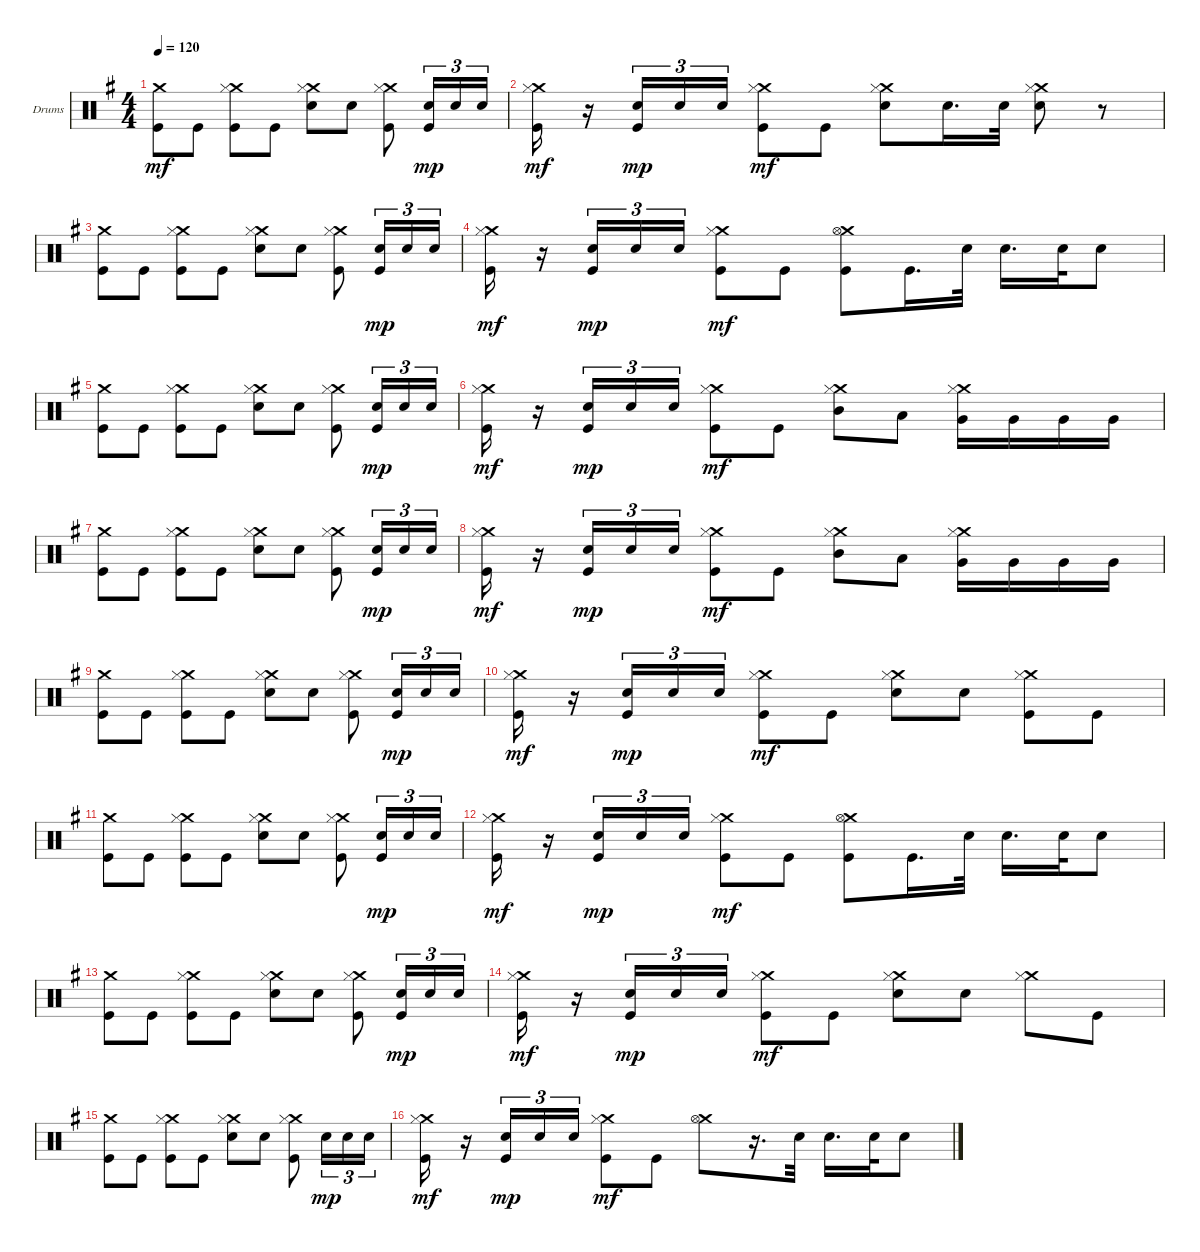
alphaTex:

\bracketExtendMode groupsimilarinstruments
\firstSystemTrackNameOrientation horizontal
\otherSystemsTrackNameOrientation horizontal
\track ("Drumkit" "Drums") {instrument percussion}
\staff {score}
\articulation defaults
\ts (4 4)
\tempo 120
\clef neutral
\ks g
("Crash medium (hit)" "Kick (hit)").8{dy mf} "Kick (hit)".8 ("Crash medium (hit)" "Hi-Hat (closed)" "Kick (hit)").8 "Kick (hit)".8 ("Crash medium (hit)" "Hi-Hat (closed)" "Snare (hit) 2").8 "Snare (hit) 2".8 ("Crash medium (hit)" "Hi-Hat (closed)" "Kick (hit)").8 ("Snare (hit) 2" "Kick (hit)").16{tu (3 2) dy mp} "Snare (hit) 2".16{tu (3 2)} "Snare (hit) 2".16{tu (3 2)} |
("Crash medium (hit)" "Hi-Hat (closed)" "Kick (hit)").16{dy mf} r.16 ("Snare (hit) 2" "Kick (hit)").16{tu (3 2) dy mp} "Snare (hit) 2".16{tu (3 2)} "Snare (hit) 2".16{tu (3 2)} ("Crash medium (hit)" "Hi-Hat (closed)" "Kick (hit)").8{dy mf} "Kick (hit)".8 ("Crash medium (hit)" "Hi-Hat (closed)" "Snare (hit) 2").8 "Snare (hit) 2".16{d} "Snare (hit) 2".32 ("Crash medium (hit)" "Hi-Hat (closed)" "Snare (hit) 2").8 r.8 |
("Crash medium (hit)" "Kick (hit)").8 "Kick (hit)".8 ("Crash medium (hit)" "Hi-Hat (closed)" "Kick (hit)").8 "Kick (hit)".8 ("Crash medium (hit)" "Hi-Hat (closed)" "Snare (hit) 2").8 "Snare (hit) 2".8 ("Crash medium (hit)" "Hi-Hat (closed)" "Kick (hit)").8 ("Snare (hit) 2" "Kick (hit)").16{tu (3 2) dy mp} "Snare (hit) 2".16{tu (3 2)} "Snare (hit) 2".16{tu (3 2)} |
("Crash medium (hit)" "Hi-Hat (closed)" "Kick (hit)").16{dy mf} r.16 ("Snare (hit) 2" "Kick (hit)").16{tu (3 2) dy mp} "Snare (hit) 2".16{tu (3 2)} "Snare (hit) 2".16{tu (3 2)} ("Crash medium (hit)" "Hi-Hat (closed)" "Kick (hit)").8{dy mf} "Kick (hit)".8 ("Crash medium (hit)" "Hi-Hat (open)" "Kick (hit)").8 "Kick (hit)".16{d} "Snare (hit) 2".32 "Snare (hit) 2".16{d} "Snare (hit) 2".32 "Snare (hit) 2".8 |
("Crash medium (hit)" "Kick (hit)").8 "Kick (hit)".8 ("Crash medium (hit)" "Hi-Hat (closed)" "Kick (hit)").8 "Kick (hit)".8 ("Crash medium (hit)" "Hi-Hat (closed)" "Snare (hit) 2").8 "Snare (hit) 2".8 ("Crash medium (hit)" "Hi-Hat (closed)" "Kick (hit)").8 ("Snare (hit) 2" "Kick (hit)").16{tu (3 2) dy mp} "Snare (hit) 2".16{tu (3 2)} "Snare (hit) 2".16{tu (3 2)} |
("Crash medium (hit)" "Hi-Hat (closed)" "Kick (hit)").16{dy mf} r.16 ("Snare (hit) 2" "Kick (hit)").16{tu (3 2) dy mp} "Snare (hit) 2".16{tu (3 2)} "Snare (hit) 2".16{tu (3 2)} ("Crash medium (hit)" "Hi-Hat (closed)" "Kick (hit)").8{dy mf} "Kick (hit)".8 ("Crash medium (hit)" "Hi-Hat (closed)" "Mid Tom (hit)").8 "Low Tom (hit)".8 ("Crash medium (hit)" "Hi-Hat (closed)" "Very Low Tom (hit)").16 "Very Low Tom (hit)".16 "Very Low Tom (hit)".16 "Very Low Tom (hit)".16 |
("Crash medium (hit)" "Kick (hit)").8 "Kick (hit)".8 ("Crash medium (hit)" "Hi-Hat (closed)" "Kick (hit)").8 "Kick (hit)".8 ("Crash medium (hit)" "Hi-Hat (closed)" "Snare (hit) 2").8 "Snare (hit) 2".8 ("Crash medium (hit)" "Hi-Hat (closed)" "Kick (hit)").8 ("Snare (hit) 2" "Kick (hit)").16{tu (3 2) dy mp} "Snare (hit) 2".16{tu (3 2)} "Snare (hit) 2".16{tu (3 2)} |
("Crash medium (hit)" "Hi-Hat (closed)" "Kick (hit)").16{dy mf} r.16 ("Snare (hit) 2" "Kick (hit)").16{tu (3 2) dy mp} "Snare (hit) 2".16{tu (3 2)} "Snare (hit) 2".16{tu (3 2)} ("Crash medium (hit)" "Hi-Hat (closed)" "Kick (hit)").8{dy mf} "Kick (hit)".8 ("Crash medium (hit)" "Hi-Hat (closed)" "Mid Tom (hit)").8 "Low Tom (hit)".8 ("Crash medium (hit)" "Hi-Hat (closed)" "Very Low Tom (hit)").16 "Very Low Tom (hit)".16 "Very Low Tom (hit)".16 "Very Low Tom (hit)".16 |
("Crash medium (hit)" "Kick (hit)").8 "Kick (hit)".8 ("Crash medium (hit)" "Hi-Hat (closed)" "Kick (hit)").8 "Kick (hit)".8 ("Crash medium (hit)" "Hi-Hat (closed)" "Snare (hit) 2").8 "Snare (hit) 2".8 ("Crash medium (hit)" "Hi-Hat (closed)" "Kick (hit)").8 ("Snare (hit) 2" "Kick (hit)").16{tu (3 2) dy mp} "Snare (hit) 2".16{tu (3 2)} "Snare (hit) 2".16{tu (3 2)} |
("Crash medium (hit)" "Hi-Hat (closed)" "Kick (hit)").16{dy mf} r.16 ("Snare (hit) 2" "Kick (hit)").16{tu (3 2) dy mp} "Snare (hit) 2".16{tu (3 2)} "Snare (hit) 2".16{tu (3 2)} ("Crash medium (hit)" "Hi-Hat (closed)" "Kick (hit)").8{dy mf} "Kick (hit)".8 ("Crash medium (hit)" "Hi-Hat (closed)" "Snare (hit) 2").8 "Snare (hit) 2".8 ("Crash medium (hit)" "Hi-Hat (closed)" "Kick (hit)").8 "Kick (hit)".8 |
("Crash medium (hit)" "Kick (hit)").8 "Kick (hit)".8 ("Crash medium (hit)" "Hi-Hat (closed)" "Kick (hit)").8 "Kick (hit)".8 ("Crash medium (hit)" "Hi-Hat (closed)" "Snare (hit) 2").8 "Snare (hit) 2".8 ("Crash medium (hit)" "Hi-Hat (closed)" "Kick (hit)").8 ("Snare (hit) 2" "Kick (hit)").16{tu (3 2) dy mp} "Snare (hit) 2".16{tu (3 2)} "Snare (hit) 2".16{tu (3 2)} |
("Crash medium (hit)" "Hi-Hat (closed)" "Kick (hit)").16{dy mf} r.16 ("Snare (hit) 2" "Kick (hit)").16{tu (3 2) dy mp} "Snare (hit) 2".16{tu (3 2)} "Snare (hit) 2".16{tu (3 2)} ("Crash medium (hit)" "Hi-Hat (closed)" "Kick (hit)").8{dy mf} "Kick (hit)".8 ("Crash medium (hit)" "Hi-Hat (open)" "Kick (hit)").8 "Kick (hit)".16{d} "Snare (hit) 2".32 "Snare (hit) 2".16{d} "Snare (hit) 2".32 "Snare (hit) 2".8 |
("Crash medium (hit)" "Kick (hit)").8 "Kick (hit)".8 ("Crash medium (hit)" "Hi-Hat (closed)" "Kick (hit)").8 "Kick (hit)".8 ("Crash medium (hit)" "Hi-Hat (closed)" "Snare (hit) 2").8 "Snare (hit) 2".8 ("Crash medium (hit)" "Hi-Hat (closed)" "Kick (hit)").8 ("Snare (hit) 2" "Kick (hit)").16{tu (3 2) dy mp} "Snare (hit) 2".16{tu (3 2)} "Snare (hit) 2".16{tu (3 2)} |
("Crash medium (hit)" "Hi-Hat (closed)" "Kick (hit)").16{dy mf} r.16 ("Snare (hit) 2" "Kick (hit)").16{tu (3 2) dy mp} "Snare (hit) 2".16{tu (3 2)} "Snare (hit) 2".16{tu (3 2)} ("Crash medium (hit)" "Hi-Hat (closed)" "Kick (hit)").8{dy mf} "Kick (hit)".8 ("Crash medium (hit)" "Hi-Hat (closed)" "Snare (hit) 2").8 "Snare (hit) 2".8 ("Crash medium (hit)" "Hi-Hat (closed)").8 "Kick (hit)".8 |
("Crash medium (hit)" "Kick (hit)").8 "Kick (hit)".8 ("Crash medium (hit)" "Hi-Hat (closed)" "Kick (hit)").8 "Kick (hit)".8 ("Crash medium (hit)" "Hi-Hat (closed)" "Snare (hit) 2").8 "Snare (hit) 2".8 ("Crash medium (hit)" "Hi-Hat (closed)" "Kick (hit)").8 "Snare (hit) 2".16{tu (3 2) dy mp} "Snare (hit) 2".16{tu (3 2)} "Snare (hit) 2".16{tu (3 2)} |
("Crash medium (hit)" "Hi-Hat (closed)" "Kick (hit)").16{dy mf} r.16 ("Snare (hit) 2" "Kick (hit)").16{tu (3 2) dy mp} "Snare (hit) 2".16{tu (3 2)} "Snare (hit) 2".16{tu (3 2)} ("Crash medium (hit)" "Hi-Hat (closed)" "Kick (hit)").8{dy mf} "Kick (hit)".8 ("Crash medium (hit)" "Hi-Hat (open)").8 r.16{d} "Snare (hit) 2".32 "Snare (hit) 2".16{d} "Snare (hit) 2".32 "Snare (hit) 2".8
